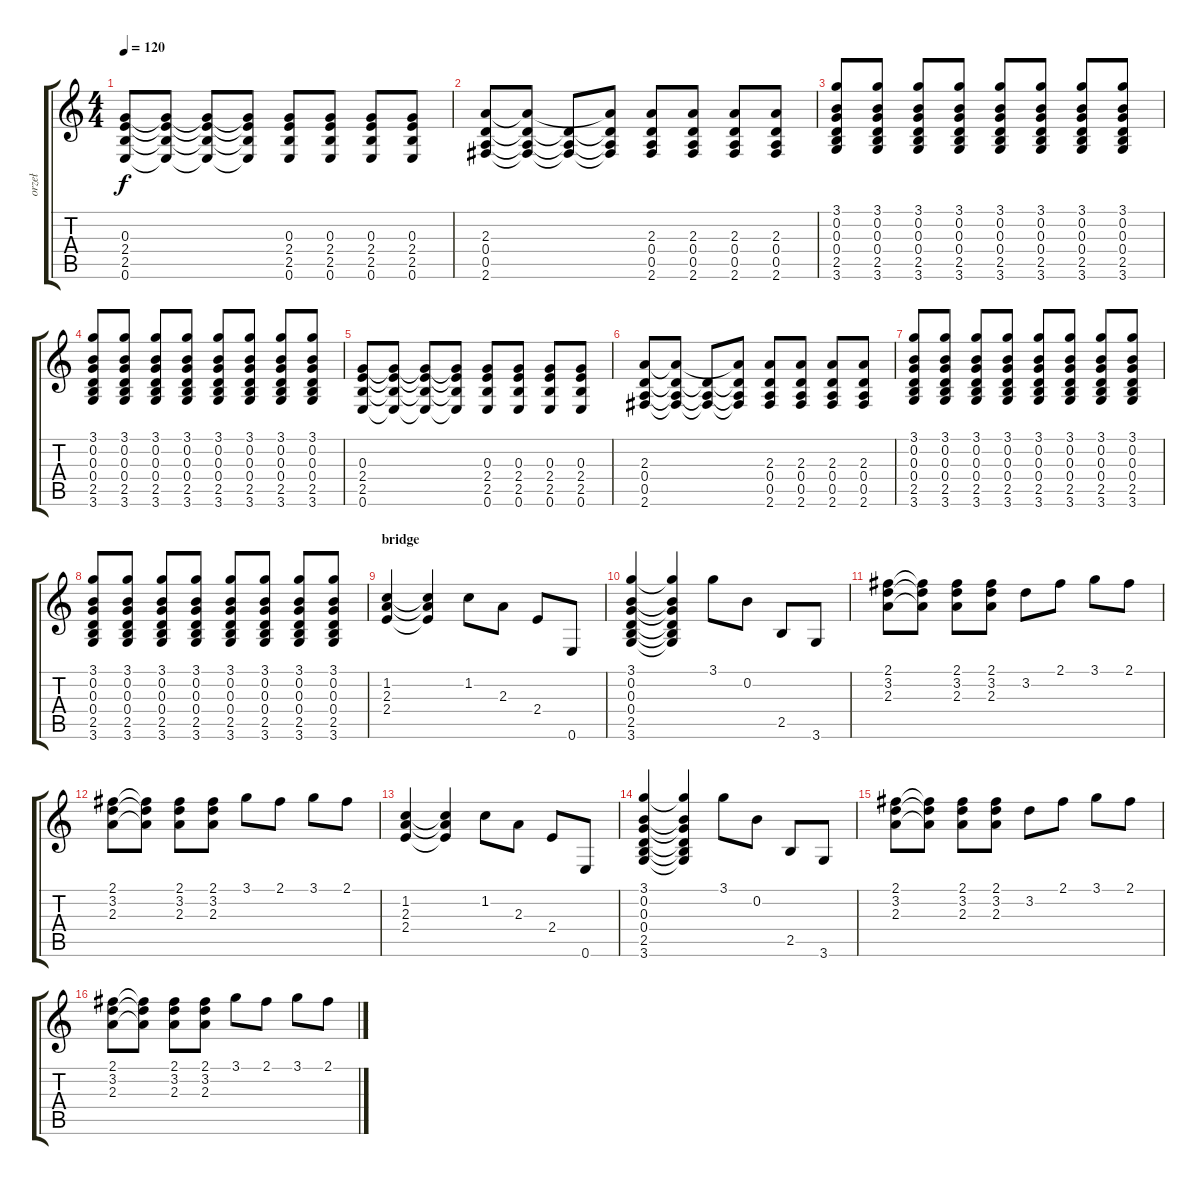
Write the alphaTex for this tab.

\track ("orzeł" "orzeł") {instrument electricguitarclean}
\staff {score tabs}
\tuning (E4 B3 G3 D3 A2 E2) {hide}
\ts (4 4)
\tempo 120
\clef g2
\ks c
(0.3 2.4 2.5 0.6).8{dy f} (0.3{t} 2.4{t} 2.5{t} 0.6{t}).8 (0.3{t} 2.4{t} 2.5{t} 0.6{t}).8 (0.3{t} 2.4{t} 2.5{t} 0.6{t}).8 (0.3 2.4 2.5 0.6).8 (0.3 2.4 2.5 0.6).8 (0.3 2.4 2.5 0.6).8 (0.3 2.4 2.5 0.6).8 |
(2.3 0.4 0.5 2.6).8 (2.3{t} 0.4{t} 0.5{t} 2.6{t}).8 (0.4{t} 0.5{t} 2.6{t}).8 (2.3{t} 0.4{t} 0.5{t} 2.6{t}).8 (2.3 0.4 0.5 2.6).8 (2.3 0.4 0.5 2.6).8 (2.3 0.4 0.5 2.6).8 (2.3 0.4 0.5 2.6).8 |
(3.1 0.2 0.3 0.4 2.5 3.6).8 (3.1 0.2 0.3 0.4 2.5 3.6).8 (3.1 0.2 0.3 0.4 2.5 3.6).8 (3.1 0.2 0.3 0.4 2.5 3.6).8 (3.1 0.2 0.3 0.4 2.5 3.6).8 (3.1 0.2 0.3 0.4 2.5 3.6).8 (3.1 0.2 0.3 0.4 2.5 3.6).8 (3.1 0.2 0.3 0.4 2.5 3.6).8 |
(3.1 0.2 0.3 0.4 2.5 3.6).8 (3.1 0.2 0.3 0.4 2.5 3.6).8 (3.1 0.2 0.3 0.4 2.5 3.6).8 (3.1 0.2 0.3 0.4 2.5 3.6).8 (3.1 0.2 0.3 0.4 2.5 3.6).8 (3.1 0.2 0.3 0.4 2.5 3.6).8 (3.1 0.2 0.3 0.4 2.5 3.6).8 (3.1 0.2 0.3 0.4 2.5 3.6).8 |
(0.3 2.4 2.5 0.6).8 (0.3{t} 2.4{t} 2.5{t} 0.6{t}).8 (0.3{t} 2.4{t} 2.5{t} 0.6{t}).8 (0.3{t} 2.4{t} 2.5{t} 0.6{t}).8 (0.3 2.4 2.5 0.6).8 (0.3 2.4 2.5 0.6).8 (0.3 2.4 2.5 0.6).8 (0.3 2.4 2.5 0.6).8 |
(2.3 0.4 0.5 2.6).8 (2.3{t} 0.4{t} 0.5{t} 2.6{t}).8 (0.4{t} 0.5{t} 2.6{t}).8 (2.3{t} 0.4{t} 0.5{t} 2.6{t}).8 (2.3 0.4 0.5 2.6).8 (2.3 0.4 0.5 2.6).8 (2.3 0.4 0.5 2.6).8 (2.3 0.4 0.5 2.6).8 |
(3.1 0.2 0.3 0.4 2.5 3.6).8 (3.1 0.2 0.3 0.4 2.5 3.6).8 (3.1 0.2 0.3 0.4 2.5 3.6).8 (3.1 0.2 0.3 0.4 2.5 3.6).8 (3.1 0.2 0.3 0.4 2.5 3.6).8 (3.1 0.2 0.3 0.4 2.5 3.6).8 (3.1 0.2 0.3 0.4 2.5 3.6).8 (3.1 0.2 0.3 0.4 2.5 3.6).8 |
(3.1 0.2 0.3 0.4 2.5 3.6).8 (3.1 0.2 0.3 0.4 2.5 3.6).8 (3.1 0.2 0.3 0.4 2.5 3.6).8 (3.1 0.2 0.3 0.4 2.5 3.6).8 (3.1 0.2 0.3 0.4 2.5 3.6).8 (3.1 0.2 0.3 0.4 2.5 3.6).8 (3.1 0.2 0.3 0.4 2.5 3.6).8 (3.1 0.2 0.3 0.4 2.5 3.6).8 |
\section ("" "bridge")
(1.2 2.3 2.4).4 (1.2{t} 2.3{t} 2.4{t}).4 1.2.8 2.3.8 2.4.8 0.6.8 |
(3.1 0.2 0.3 0.4 2.5 3.6).4 (3.1{t} 0.2{t} 0.3{t} 0.4{t} 2.5{t} 3.6{t}).4 3.1.8 0.2.8 2.5.8 3.6.8 |
(2.1 3.2 2.3).8 (2.1{t} 3.2{t} 2.3{t}).8 (2.1 3.2 2.3).8 (2.1 3.2 2.3).8 3.2.8 2.1.8 3.1.8 2.1.8 |
(2.1 3.2 2.3).8 (2.1{t} 3.2{t} 2.3{t}).8 (2.1 3.2 2.3).8 (2.1 3.2 2.3).8 3.1.8 2.1.8 3.1.8 2.1.8 |
(1.2 2.3 2.4).4 (1.2{t} 2.3{t} 2.4{t}).4 1.2.8 2.3.8 2.4.8 0.6.8 |
(3.1 0.2 0.3 0.4 2.5 3.6).4 (3.1{t} 0.2{t} 0.3{t} 0.4{t} 2.5{t} 3.6{t}).4 3.1.8 0.2.8 2.5.8 3.6.8 |
(2.1 3.2 2.3).8 (2.1{t} 3.2{t} 2.3{t}).8 (2.1 3.2 2.3).8 (2.1 3.2 2.3).8 3.2.8 2.1.8 3.1.8 2.1.8 |
(2.1 3.2 2.3).8 (2.1{t} 3.2{t} 2.3{t}).8 (2.1 3.2 2.3).8 (2.1 3.2 2.3).8 3.1.8 2.1.8 3.1.8 2.1.8
